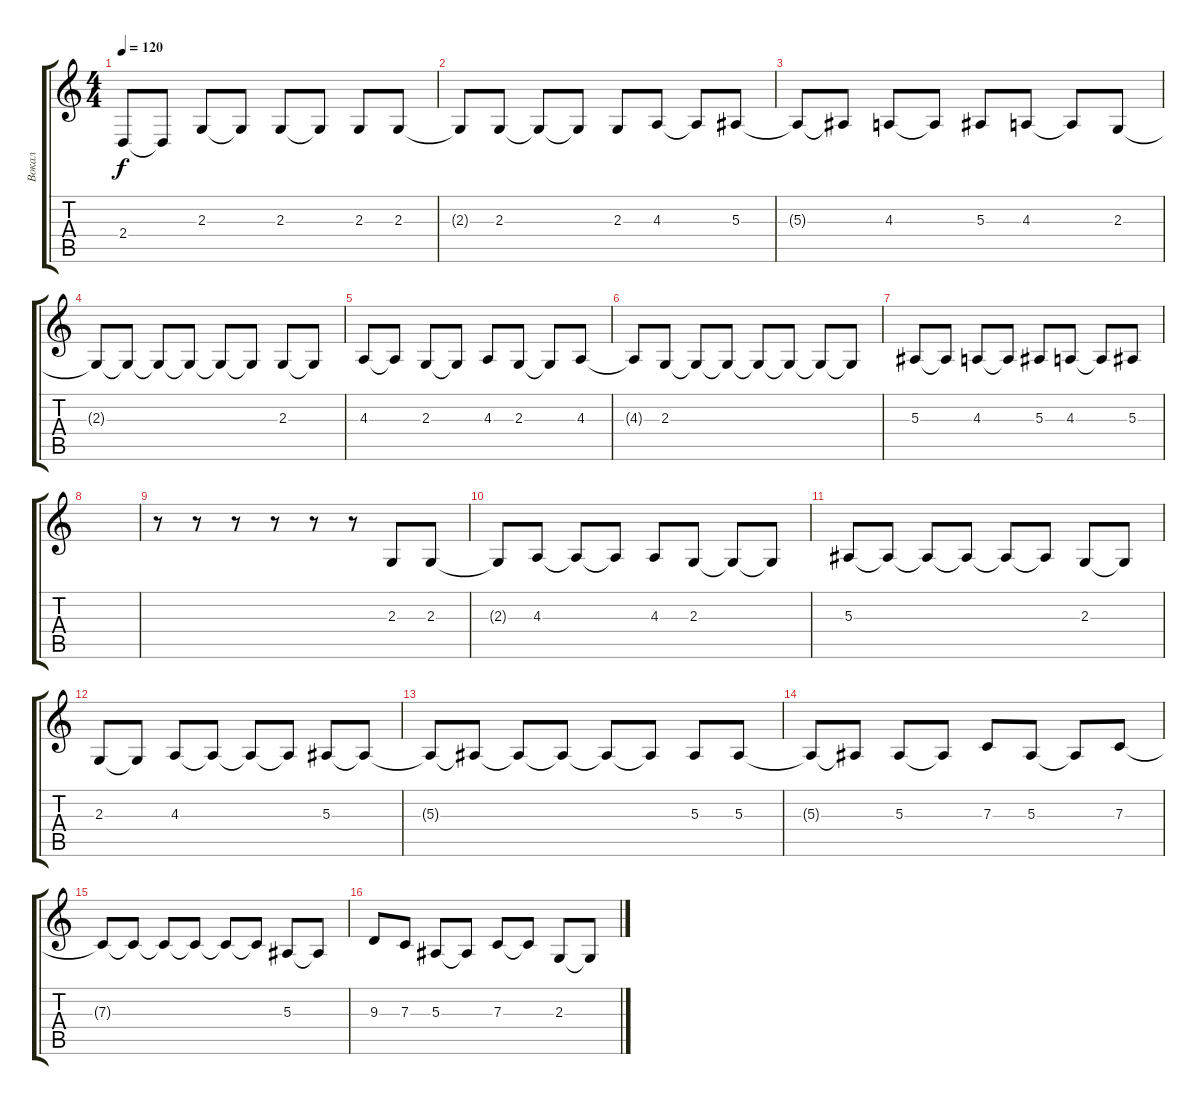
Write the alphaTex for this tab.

\track ("Вокал" "Вокал") {instrument electricgrandpiano}
\staff {score tabs}
\tuning (D4 A3 F3 C3 G2 D2) {hide}
\ts (4 4)
\tempo 120
\clef g2
\ks c
2.4{t}.8{dy f} 2.4{t}.8 2.3.8 2.3{t}.8 2.3.8 2.3{t}.8 2.3.8 2.3.8 |
2.3{t}.8 2.3.8 2.3{t}.8 2.3{t}.8 2.3.8 4.3.8 4.3{t}.8 5.3.8 |
5.3{t}.8 5.3{t}.8 4.3.8 4.3{t}.8 5.3.8 4.3.8 4.3{t}.8 2.3.8 |
2.3{t}.8 2.3{t}.8 2.3{t}.8 2.3{t}.8 2.3{t}.8 2.3{t}.8 2.3.8 2.3{t}.8 |
4.3.8 4.3{t}.8 2.3.8 2.3{t}.8 4.3.8 2.3.8 2.3{t}.8 4.3.8 |
4.3{t}.8 2.3.8 2.3{t}.8 2.3{t}.8 2.3{t}.8 2.3{t}.8 2.3{t}.8 2.3{t}.8 |
5.3.8 5.3{t}.8 4.3.8 4.3{t}.8 5.3.8 4.3.8 4.3{t}.8 5.3.8 |
|
r.8 r.8 r.8 r.8 r.8 r.8 2.3.8 2.3.8 |
2.3{t}.8 4.3.8 4.3{t}.8 4.3{t}.8 4.3.8 2.3.8 2.3{t}.8 2.3{t}.8 |
5.3.8 5.3{t}.8 5.3{t}.8 5.3{t}.8 5.3{t}.8 5.3{t}.8 2.3.8 2.3{t}.8 |
2.3.8 2.3{t}.8 4.3.8 4.3{t}.8 4.3{t}.8 4.3{t}.8 5.3.8 5.3{t}.8 |
5.3{t}.8 5.3{t}.8 5.3{t}.8 5.3{t}.8 5.3{t}.8 5.3{t}.8 5.3.8 5.3.8 |
5.3{t}.8 5.3{t}.8 5.3.8 5.3{t}.8 7.3.8 5.3.8 5.3{t}.8 7.3.8 |
7.3{t}.8 7.3{t}.8 7.3{t}.8 7.3{t}.8 7.3{t}.8 7.3{t}.8 5.3.8 5.3{t}.8 |
9.3.8 7.3.8 5.3.8 5.3{t}.8 7.3.8 7.3{t}.8 2.3.8 2.3{t}.8
